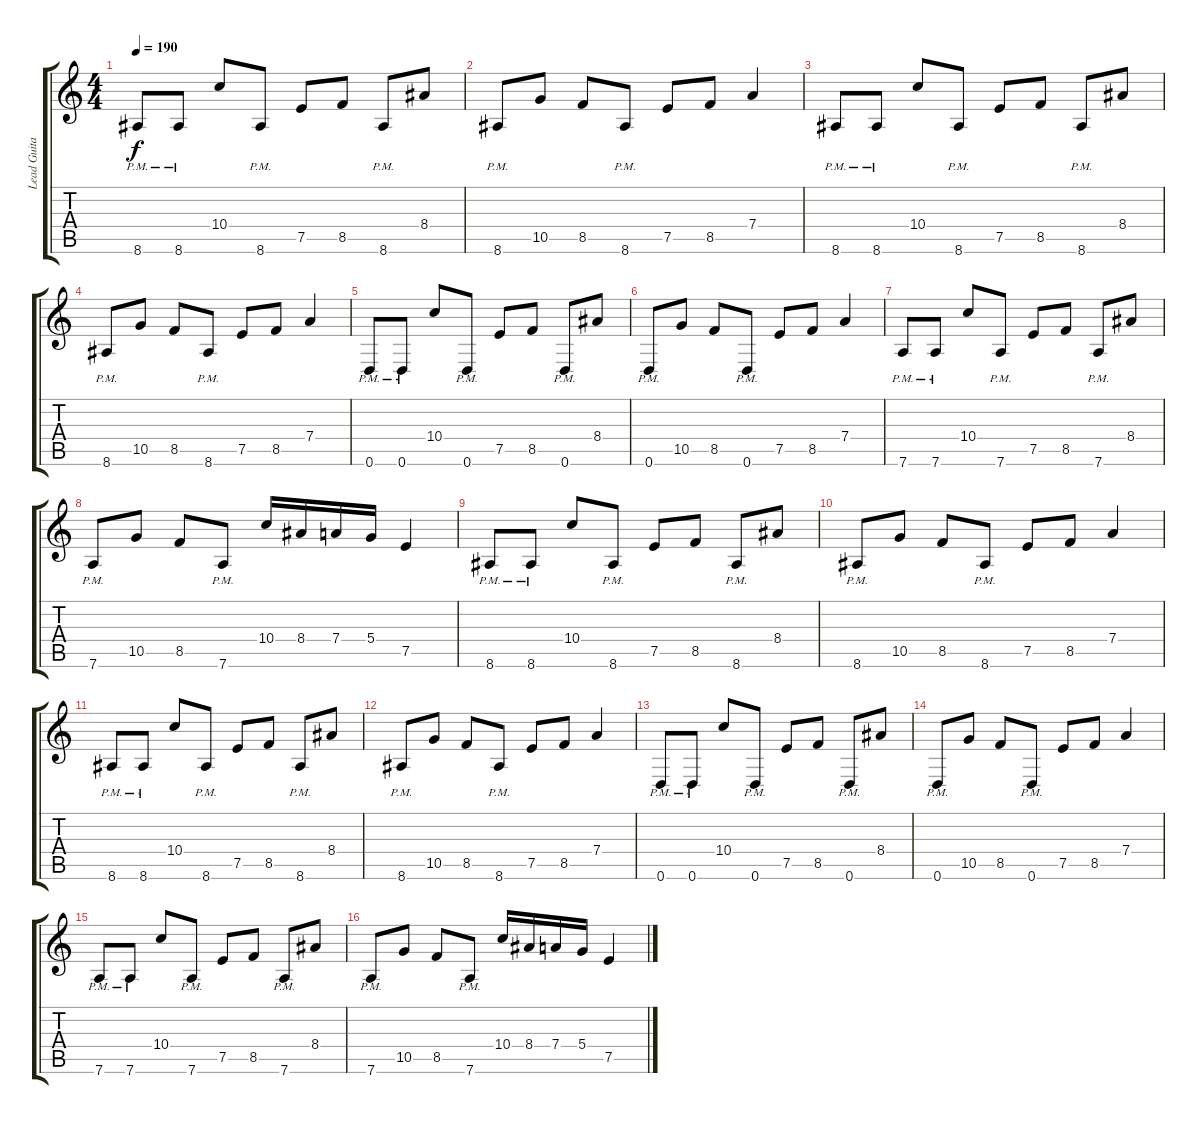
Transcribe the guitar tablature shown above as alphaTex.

\track ("Lead Guitar" "Lead Guita") {instrument distortionguitar}
\staff {score tabs}
\tuning (E4 B3 G3 D3 A2 D2) {hide}
\ts (4 4)
\tempo 190
\clef g2
\ks c
8.6{pm}.8{dy f} 8.6{pm}.8 10.4.8 8.6{pm}.8 7.5.8 8.5.8 8.6{pm}.8 8.4.8 |
8.6{pm}.8 10.5.8 8.5.8 8.6{pm}.8 7.5.8 8.5.8 7.4.4 |
8.6{pm}.8 8.6{pm}.8 10.4.8 8.6{pm}.8 7.5.8 8.5.8 8.6{pm}.8 8.4.8 |
8.6{pm}.8 10.5.8 8.5.8 8.6{pm}.8 7.5.8 8.5.8 7.4.4 |
0.6{pm}.8 0.6{pm}.8 10.4.8 0.6{pm}.8 7.5.8 8.5.8 0.6{pm}.8 8.4.8 |
0.6{pm}.8 10.5.8 8.5.8 0.6{pm}.8 7.5.8 8.5.8 7.4.4 |
7.6{pm}.8 7.6{pm}.8 10.4.8 7.6{pm}.8 7.5.8 8.5.8 7.6{pm}.8 8.4.8 |
7.6{pm}.8 10.5.8 8.5.8 7.6{pm}.8 10.4.16 8.4.16 7.4.16 5.4.16 7.5.4 |
8.6{pm}.8 8.6{pm}.8 10.4.8 8.6{pm}.8 7.5.8 8.5.8 8.6{pm}.8 8.4.8 |
8.6{pm}.8 10.5.8 8.5.8 8.6{pm}.8 7.5.8 8.5.8 7.4.4 |
8.6{pm}.8 8.6{pm}.8 10.4.8 8.6{pm}.8 7.5.8 8.5.8 8.6{pm}.8 8.4.8 |
8.6{pm}.8 10.5.8 8.5.8 8.6{pm}.8 7.5.8 8.5.8 7.4.4 |
0.6{pm}.8 0.6{pm}.8 10.4.8 0.6{pm}.8 7.5.8 8.5.8 0.6{pm}.8 8.4.8 |
0.6{pm}.8 10.5.8 8.5.8 0.6{pm}.8 7.5.8 8.5.8 7.4.4 |
7.6{pm}.8 7.6{pm}.8 10.4.8 7.6{pm}.8 7.5.8 8.5.8 7.6{pm}.8 8.4.8 |
7.6{pm}.8 10.5.8 8.5.8 7.6{pm}.8 10.4.16 8.4.16 7.4.16 5.4.16 7.5.4
